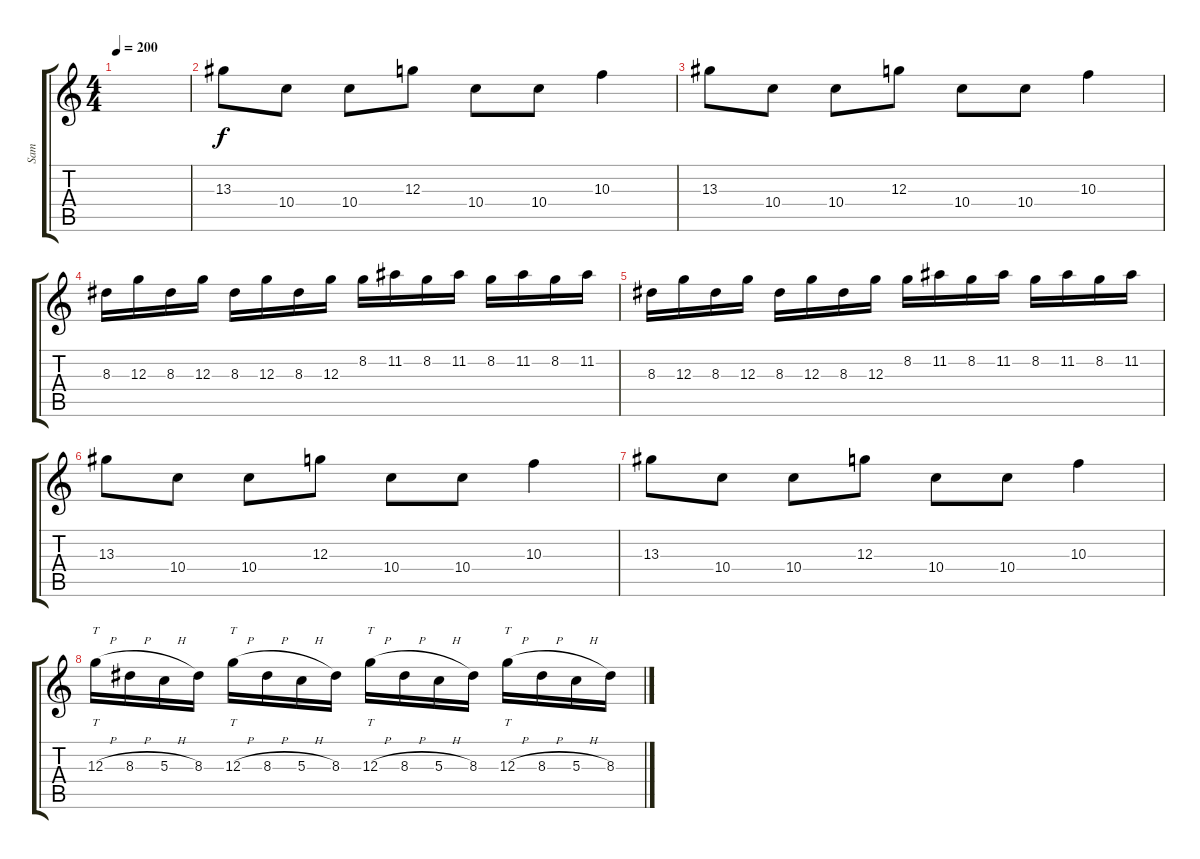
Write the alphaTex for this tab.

\track ("Sam" "Sam") {instrument overdrivenguitar}
\staff {score tabs}
\tuning (E4 B3 G3 D3 A2 E2) {hide}
\ts (4 4)
\tempo 200
\clef g2
\ks c
|
13.3.8 10.4.8 10.4.8 12.3.8 10.4.8 10.4.8 10.3.4 |
13.3.8 10.4.8 10.4.8 12.3.8 10.4.8 10.4.8 10.3.4 |
8.3.16 12.3.16 8.3.16 12.3.16 8.3.16 12.3.16 8.3.16 12.3.16 8.2.16 11.2.16 8.2.16 11.2.16 8.2.16 11.2.16 8.2.16 11.2.16 |
8.3.16 12.3.16 8.3.16 12.3.16 8.3.16 12.3.16 8.3.16 12.3.16 8.2.16 11.2.16 8.2.16 11.2.16 8.2.16 11.2.16 8.2.16 11.2.16 |
13.3.8 10.4.8 10.4.8 12.3.8 10.4.8 10.4.8 10.3.4 |
13.3.8 10.4.8 10.4.8 12.3.8 10.4.8 10.4.8 10.3.4 |
12.3{h}.16{tt} 8.3{h}.16 5.3{h}.16 8.3.16 12.3{h}.16{tt} 8.3{h}.16 5.3{h}.16 8.3.16 12.3{h}.16{tt} 8.3{h}.16 5.3{h}.16 8.3.16 12.3{h}.16{tt} 8.3{h}.16 5.3{h}.16 8.3.16
